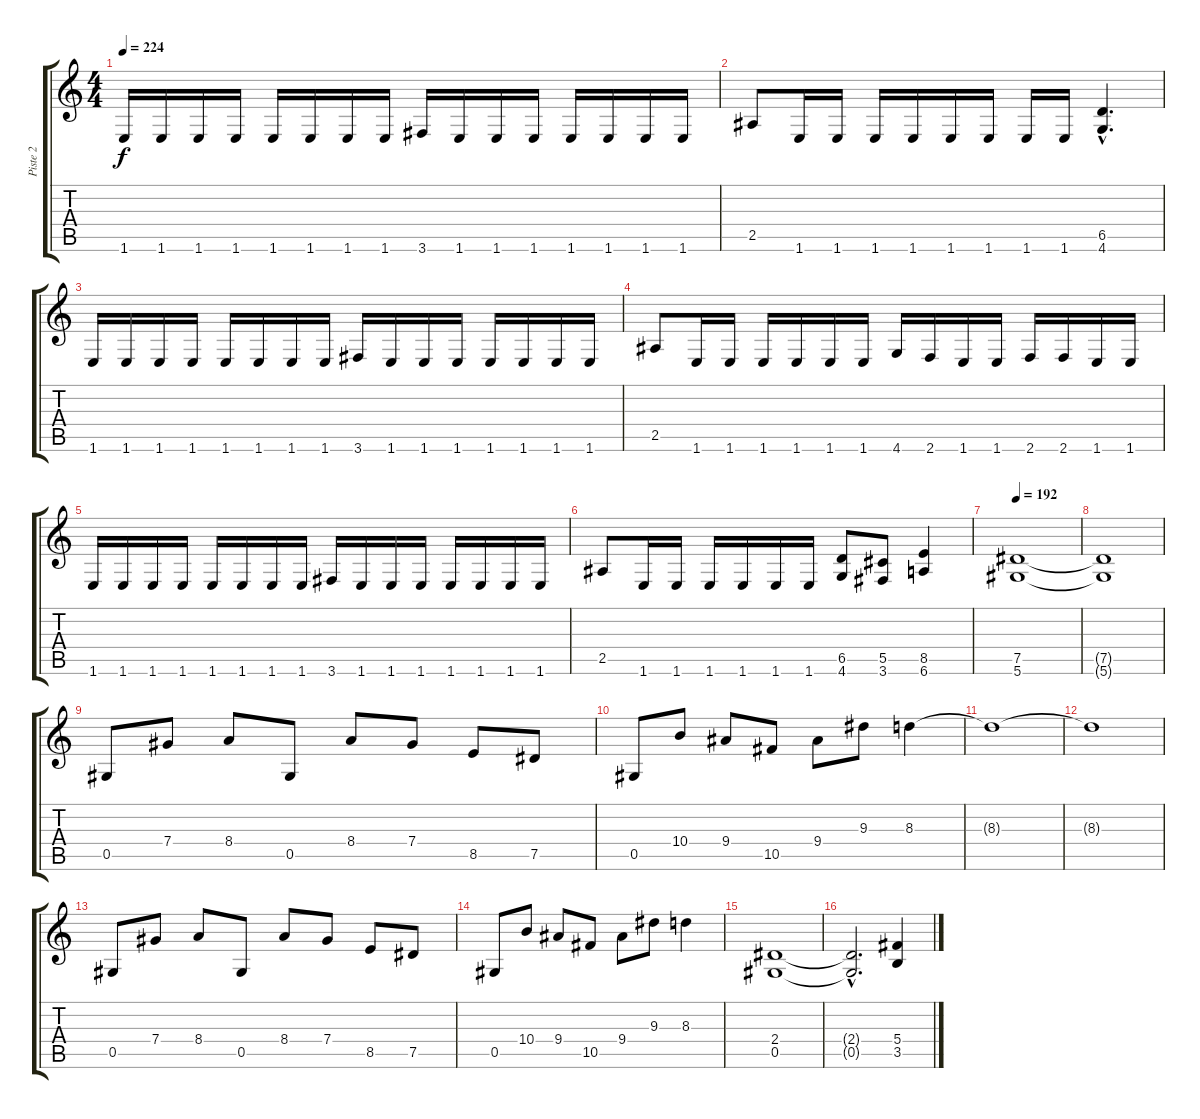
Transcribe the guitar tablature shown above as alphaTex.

\track ("Piste 2" "Piste 2") {instrument distortionguitar}
\staff {score tabs}
\tuning (Eb4 Bb3 Gb3 Db3 Ab2 Eb2) {hide}
\ts (4 4)
\tempo 224
\clef g2
\ks c
1.6.16{dy f} 1.6.16 1.6.16 1.6.16 1.6.16 1.6.16 1.6.16 1.6.16 3.6.16 1.6.16 1.6.16 1.6.16 1.6.16 1.6.16 1.6.16 1.6.16 |
2.5.8 1.6.16 1.6.16 1.6.16 1.6.16 1.6.16 1.6.16 1.6.16 1.6.16 (6.5{hac} 4.6{hac}).4{d} |
1.6.16 1.6.16 1.6.16 1.6.16 1.6.16 1.6.16 1.6.16 1.6.16 3.6.16 1.6.16 1.6.16 1.6.16 1.6.16 1.6.16 1.6.16 1.6.16 |
2.5.8 1.6.16 1.6.16 1.6.16 1.6.16 1.6.16 1.6.16 4.6.16 2.6.16 1.6.16 1.6.16 2.6.16 2.6.16 1.6.16 1.6.16 |
1.6.16 1.6.16 1.6.16 1.6.16 1.6.16 1.6.16 1.6.16 1.6.16 3.6.16 1.6.16 1.6.16 1.6.16 1.6.16 1.6.16 1.6.16 1.6.16 |
2.5.8 1.6.16 1.6.16 1.6.16 1.6.16 1.6.16 1.6.16 (6.5 4.6).8 (5.5 3.6).8 (8.5 6.6).4 |
\tempo 192
(7.5 5.6).1 |
(7.5{t} 5.6{t}).1 |
0.5.8 7.4.8 8.4.8 0.5.8 8.4.8 7.4.8 8.5.8 7.5.8 |
0.5.8 10.4.8 9.4.8 10.5.8 9.4.8 9.3.8 8.3.4 |
8.3{t}.1 |
8.3{t}.1 |
0.5.8 7.4.8 8.4.8 0.5.8 8.4.8 7.4.8 8.5.8 7.5.8 |
0.5.8 10.4.8 9.4.8 10.5.8 9.4.8 9.3.8 8.3.4 |
(2.4 0.5).1 |
(2.4{hac t} 0.5{hac t}).2{d} (5.4 3.5).4
